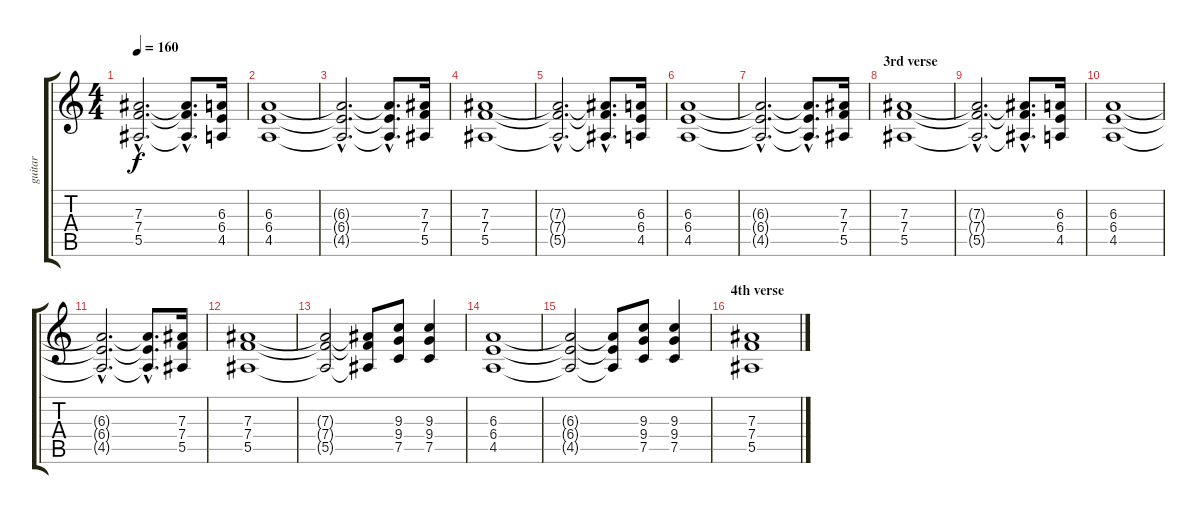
\track ("guitar" "guitar") {instrument overdrivenguitar}
\staff {score tabs}
\tuning (C4 G3 Eb3 Bb2 F2 C2) {hide}
\ts (4 4)
\tempo 160
\clef g2
\ks c
(7.3{hac t} 7.4{hac t} 5.5{hac t}).2{d dy f} (7.3{hac t} 7.4{hac t} 5.5{hac t}).8{d} (6.3 6.4 4.5).16 |
(6.3 6.4 4.5).1 |
(6.3{hac t} 6.4{hac t} 4.5{hac t}).2{d} (6.3{hac t} 6.4{hac t} 4.5{hac t}).8{d} (7.3 7.4 5.5).16 |
(7.3 7.4 5.5).1 |
(7.3{hac t} 7.4{hac t} 5.5{hac t}).2{d} (7.3{hac t} 7.4{hac t} 5.5{hac t}).8{d} (6.3 6.4 4.5).16 |
(6.3 6.4 4.5).1 |
(6.3{hac t} 6.4{hac t} 4.5{hac t}).2{d} (6.3{hac t} 6.4{hac t} 4.5{hac t}).8{d} (7.3 7.4 5.5).16 |
\section ("" "3rd verse")
(7.3 7.4 5.5).1 |
(7.3{hac t} 7.4{hac t} 5.5{hac t}).2{d} (7.3{hac t} 7.4{hac t} 5.5{hac t}).8{d} (6.3 6.4 4.5).16 |
(6.3 6.4 4.5).1 |
(6.3{hac t} 6.4{hac t} 4.5{hac t}).2{d} (6.3{hac t} 6.4{hac t} 4.5{hac t}).8{d} (7.3 7.4 5.5).16 |
(7.3 7.4 5.5).1 |
(7.3{t} 7.4{t} 5.5{t}).2 (7.3{t} 7.4{t} 5.5{t}).8 (9.3 9.4 7.5).8 (9.3 9.4 7.5).4 |
(6.3 6.4 4.5).1 |
(6.3{t} 6.4{t} 4.5{t}).2 (6.3{t} 6.4{t} 4.5{t}).8 (9.3 9.4 7.5).8 (9.3 9.4 7.5).4 |
\section ("" "4th verse")
(7.3 7.4 5.5).1
